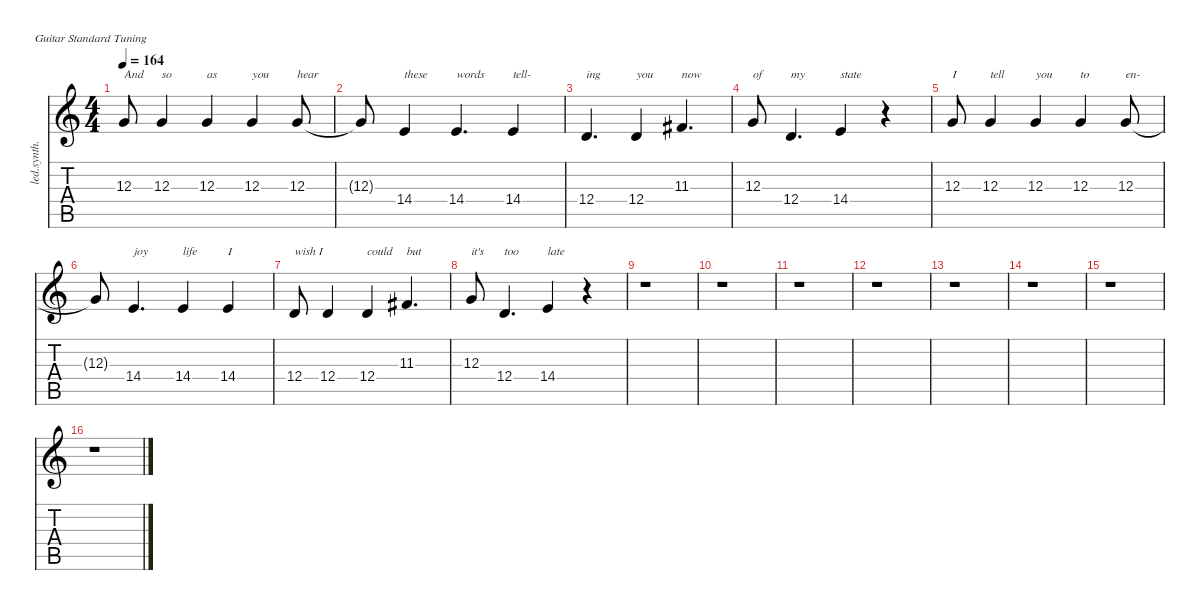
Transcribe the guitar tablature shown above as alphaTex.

\defaultSystemsLayout 4
\hideDynamics
\bracketExtendMode nobrackets
\track ("Ozzy" "led.synth.") {instrument lead6voice}
\staff {score tabs}
\tuning (E4 B3 G3 D3 A2 E2)
\ts (4 4)
\tempo 164
\clef g2
\ks c
12.3.8{txt "And" dy f beam Up} 12.3.4{txt "so" beam Up} 12.3.4{txt "as" beam Up} 12.3.4{txt "you" beam Up} 12.3.8{txt "hear" beam Up} |
12.3{t}.8{beam Up} 14.4.4{txt "these" beam Up} 14.4.4{d txt "words" beam Up} 14.4.4{txt "tell-" beam Up} |
12.4.4{d txt "ing" beam Up} 12.4.4{txt "you" beam Up} 11.3{acc #}.4{d txt "now" beam Up} |
12.3.8{txt "of" beam Up} 12.4.4{d txt "my" beam Up} 14.4.4{txt "state" beam Up} r.4{beam Down} |
12.3.8{txt "I" beam Up} 12.3.4{txt "tell" beam Up} 12.3.4{txt "you" beam Up} 12.3.4{txt "to" beam Up} 12.3.8{txt "en-" beam Up} |
12.3{t}.8{beam Up} 14.4.4{d txt "joy" beam Up} 14.4.4{txt "life" beam Up} 14.4.4{txt "I" beam Up} |
12.4.8{txt "wish I" beam Up} 12.4.4{beam Up} 12.4.4{txt "could" beam Up} 11.3{acc #}.4{d txt "but" beam Up} |
12.3.8{txt "it's" beam Up} 12.4.4{d txt "too" beam Up} 14.4.4{txt "late" beam Up} r.4{beam Down} |
r.1{beam Down} |
r.1{beam Down} |
r.1{beam Down} |
r.1{beam Down} |
r.1{beam Down} |
r.1{beam Down} |
r.1{beam Down} |
r.1{beam Down}
